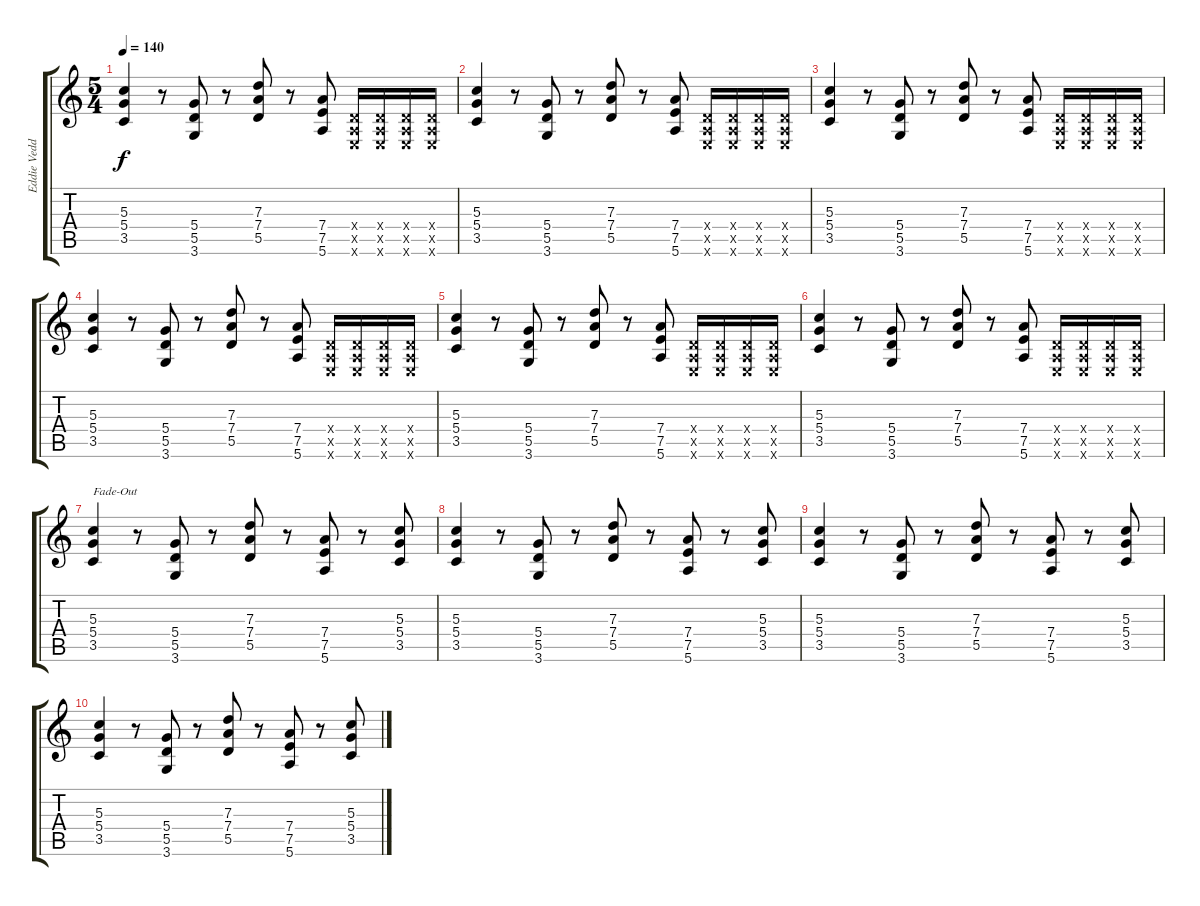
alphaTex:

\track ("Eddie Vedder" "Eddie Vedd") {instrument distortionguitar}
\staff {score tabs}
\tuning (E4 B3 G3 D3 A2 E2) {hide}
\ts (5 4)
\tempo 140
\clef g2
\ks c
(5.3 5.4 3.5).4{dy f} r.8 (5.4 5.5 3.6).8 r.8 (7.3 7.4 5.5).8 r.8 (7.4 7.5 5.6).8 (0.4{x} 0.5{x} 0.6{x}).16 (0.4{x} 0.5{x} 0.6{x}).16 (0.4{x} 0.5{x} 0.6{x}).16 (0.4{x} 0.5{x} 0.6{x}).16 |
(5.3 5.4 3.5).4 r.8 (5.4 5.5 3.6).8 r.8 (7.3 7.4 5.5).8 r.8 (7.4 7.5 5.6).8 (0.4{x} 0.5{x} 0.6{x}).16 (0.4{x} 0.5{x} 0.6{x}).16 (0.4{x} 0.5{x} 0.6{x}).16 (0.4{x} 0.5{x} 0.6{x}).16 |
(5.3 5.4 3.5).4 r.8 (5.4 5.5 3.6).8 r.8 (7.3 7.4 5.5).8 r.8 (7.4 7.5 5.6).8 (0.4{x} 0.5{x} 0.6{x}).16 (0.4{x} 0.5{x} 0.6{x}).16 (0.4{x} 0.5{x} 0.6{x}).16 (0.4{x} 0.5{x} 0.6{x}).16 |
(5.3 5.4 3.5).4 r.8 (5.4 5.5 3.6).8 r.8 (7.3 7.4 5.5).8 r.8 (7.4 7.5 5.6).8 (0.4{x} 0.5{x} 0.6{x}).16 (0.4{x} 0.5{x} 0.6{x}).16 (0.4{x} 0.5{x} 0.6{x}).16 (0.4{x} 0.5{x} 0.6{x}).16 |
(5.3 5.4 3.5).4 r.8 (5.4 5.5 3.6).8 r.8 (7.3 7.4 5.5).8 r.8 (7.4 7.5 5.6).8 (0.4{x} 0.5{x} 0.6{x}).16 (0.4{x} 0.5{x} 0.6{x}).16 (0.4{x} 0.5{x} 0.6{x}).16 (0.4{x} 0.5{x} 0.6{x}).16 |
(5.3 5.4 3.5).4 r.8 (5.4 5.5 3.6).8 r.8 (7.3 7.4 5.5).8 r.8 (7.4 7.5 5.6).8 (0.4{x} 0.5{x} 0.6{x}).16 (0.4{x} 0.5{x} 0.6{x}).16 (0.4{x} 0.5{x} 0.6{x}).16 (0.4{x} 0.5{x} 0.6{x}).16 |
(5.3 5.4 3.5).4{txt "Fade-Out"} r.8 (5.4 5.5 3.6).8 r.8 (7.3 7.4 5.5).8 r.8 (7.4 7.5 5.6).8 r.8 (5.3 5.4 3.5).8 |
(5.3 5.4 3.5).4 r.8 (5.4 5.5 3.6).8 r.8 (7.3 7.4 5.5).8 r.8 (7.4 7.5 5.6).8 r.8 (5.3 5.4 3.5).8 |
(5.3 5.4 3.5).4 r.8 (5.4 5.5 3.6).8 r.8 (7.3 7.4 5.5).8 r.8 (7.4 7.5 5.6).8 r.8 (5.3 5.4 3.5).8 |
(5.3 5.4 3.5).4 r.8 (5.4 5.5 3.6).8 r.8 (7.3 7.4 5.5).8 r.8 (7.4 7.5 5.6).8 r.8 (5.3 5.4 3.5).8
